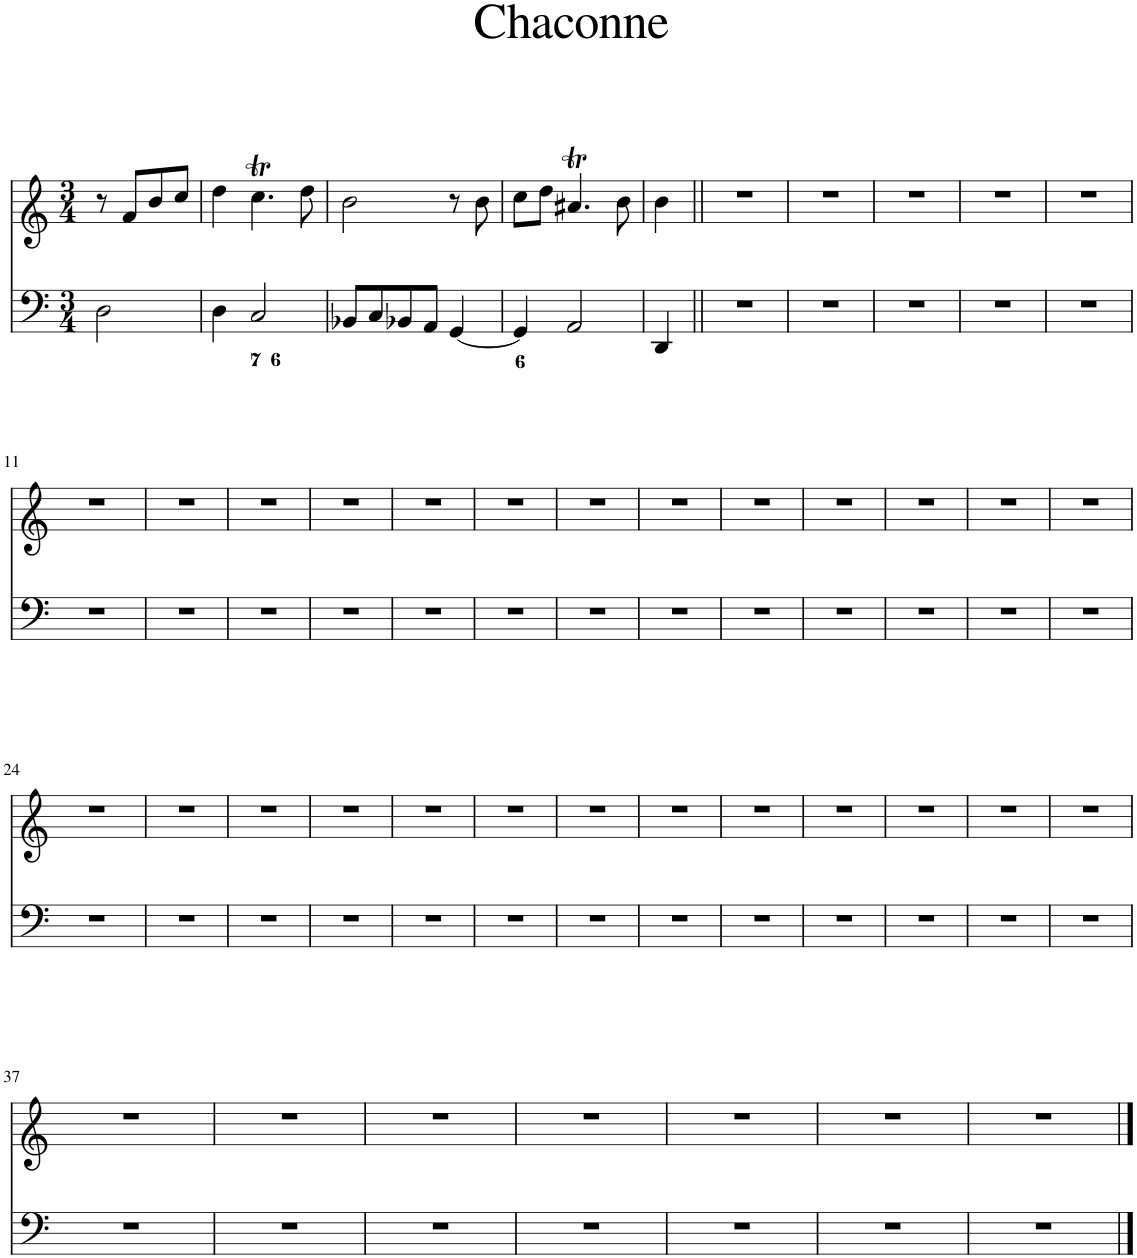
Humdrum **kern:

**kern	**kern
*part1	*part1
*staff2	*staff1
*I"Theorba	*
*I'Thb.	*
*clefF4	*clefG1
*k[]	*k[]
*M3/4	*M3/4
=1	=1
2D\	8r
.	8a/L
.	8dd/
.	8ee/J
=2	=2
4D\	4ff\
2C/	4.eet\
.	8ff\
=3	=3
8BB-X/L	2dd\
8C/	.
8BB-X/	.
8AA/J	.
[4GG/	8r
.	8dd\
=4	=4
4GG/]	8ee\L
.	8ff\J
2AA/	4.cc#Xt/
.	8dd\
=5	=5
4DD/	4dd\
=6||	=6||
2.r	2.r
=7	=7
2.r	2.r
=8	=8
2.r	2.r
=9	=9
2.r	2.r
=10	=10
2.r	2.r
!!LO:LB:g=z
=11	=11
2.r	2.r
=12	=12
2.r	2.r
=13	=13
2.r	2.r
=14	=14
2.r	2.r
=15	=15
2.r	2.r
=16	=16
2.r	2.r
=17	=17
2.r	2.r
=18	=18
2.r	2.r
=19	=19
2.r	2.r
=20	=20
2.r	2.r
=21	=21
2.r	2.r
=22	=22
2.r	2.r
=23	=23
2.r	2.r
!!LO:LB:g=z
=24	=24
2.r	2.r
=25	=25
2.r	2.r
=26	=26
2.r	2.r
=27	=27
2.r	2.r
=28	=28
2.r	2.r
=29	=29
2.r	2.r
=30	=30
2.r	2.r
=31	=31
2.r	2.r
=32	=32
2.r	2.r
=33	=33
2.r	2.r
=34	=34
2.r	2.r
=35	=35
2.r	2.r
=36	=36
2.r	2.r
!!LO:LB:g=z
=37	=37
2.r	2.r
=38	=38
2.r	2.r
=39	=39
2.r	2.r
=40	=40
2.r	2.r
=41	=41
2.r	2.r
=42	=42
2.r	2.r
=43	=43
2.r	2.r
==	==
*-	*-
